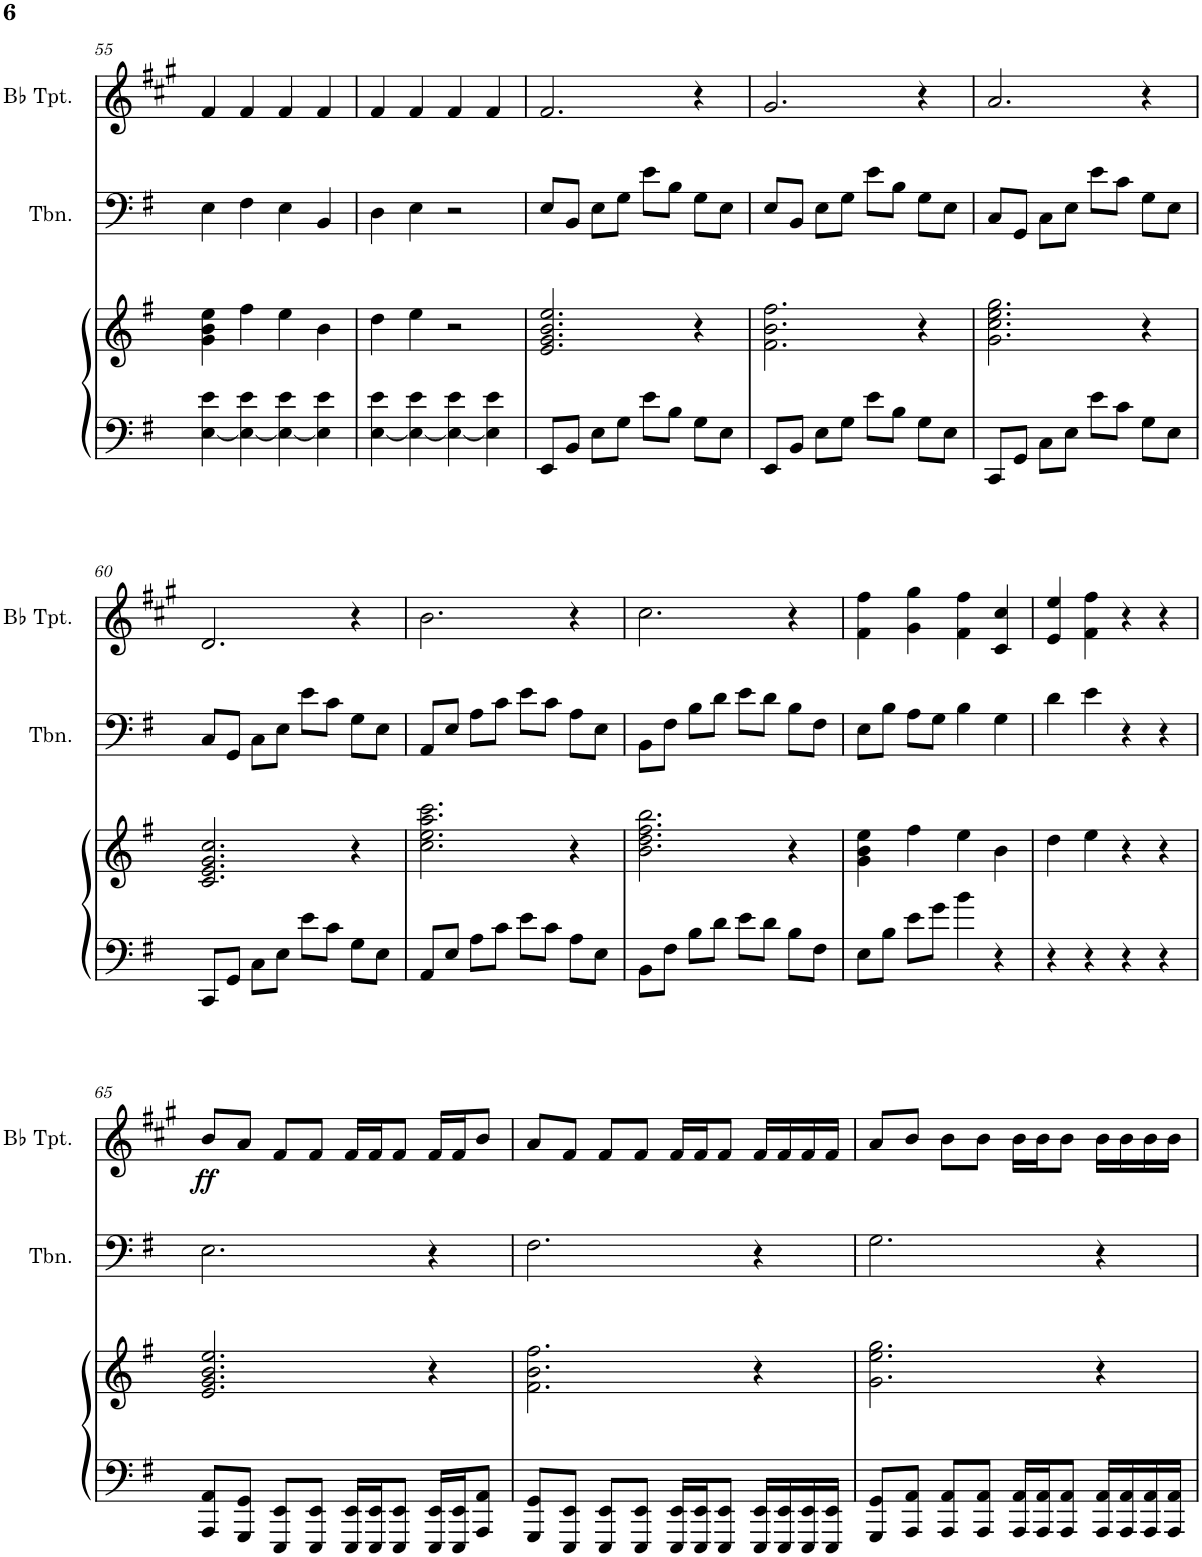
**kern	**kern	**kern	**kern	**dynam
*part3	*part3	*part2	*part1	*part1
*staff4	*staff3	*staff2	*staff1	*staff1
*I"Grand Piano	*	*I"Trombone	*I"Bb Trumpet	*
*I'Pno	*	*I'Tbn.	*I'Bb Tpt.	*
!!LO:PB:g=z
*clefF4	*clefG2	*clefF4	*clefG2	*
*	*	*	*Trd1c2	*
*k[f#]	*k[f#]	*k[f#]	*k[f#c#g#]	*
*M4/4	*M4/4	*M4/4	*M4/4	*
=55	=55	=55	=55	=55
[4E\ 4e\	4g\ 4b\ 4ee\	4E\	4f#/	.
4E\_ 4e\	4ff#\	4F#\	4f#/	.
4E\_ 4e\	4ee\	4E\	4f#/	.
4E\] 4e\	4b\	4BB/	4f#/	.
=56	=56	=56	=56	=56
[4E\ 4e\	4dd\	4D\	4f#/	.
4E\_ 4e\	4ee\	4E\	4f#/	.
4E\_ 4e\	2r	2r	4f#/	.
4E\] 4e\	.	.	4f#/	.
=57	=57	=57	=57	=57
8EE/L	2.e/ 2.g/ 2.b/ 2.ee/	8E/L	2.f#/	.
8BB/J	.	8BB/J	.	.
8E\L	.	8E\L	.	.
8G\J	.	8G\J	.	.
8e\L	.	8e\L	.	.
8B\J	.	8B\J	.	.
8G\L	4r	8G\L	4r	.
8E\J	.	8E\J	.	.
=58	=58	=58	=58	=58
8EE/L	2.f#\ 2.b\ 2.ff#\	8E/L	2.g#/	.
8BB/J	.	8BB/J	.	.
8E\L	.	8E\L	.	.
8G\J	.	8G\J	.	.
8e\L	.	8e\L	.	.
8B\J	.	8B\J	.	.
8G\L	4r	8G\L	4r	.
8E\J	.	8E\J	.	.
=59	=59	=59	=59	=59
8CC/L	2.g\ 2.cc\ 2.ee\ 2.gg\	8C/L	2.a/	.
8GG/J	.	8GG/J	.	.
8C\L	.	8C\L	.	.
8E\J	.	8E\J	.	.
8e\L	.	8e\L	.	.
8c\J	.	8c\J	.	.
8G\L	4r	8G\L	4r	.
8E\J	.	8E\J	.	.
!!LO:LB:g=z
=60	=60	=60	=60	=60
8CC/L	2.c/ 2.e/ 2.g/ 2.cc/	8C/L	2.d/	.
8GG/J	.	8GG/J	.	.
8C\L	.	8C\L	.	.
8E\J	.	8E\J	.	.
8e\L	.	8e\L	.	.
8c\J	.	8c\J	.	.
8G\L	4r	8G\L	4r	.
8E\J	.	8E\J	.	.
=61	=61	=61	=61	=61
8AA/L	2.cc\ 2.ee\ 2.aa\ 2.ccc\	8AA/L	2.b\	.
8E/J	.	8E/J	.	.
8A\L	.	8A\L	.	.
8c\J	.	8c\J	.	.
8e\L	.	8e\L	.	.
8c\J	.	8c\J	.	.
8A\L	4r	8A\L	4r	.
8E\J	.	8E\J	.	.
=62	=62	=62	=62	=62
8BB\L	2.b\ 2.dd\ 2.ff#\ 2.bb\	8BB\L	2.cc#\	.
8F#\J	.	8F#\J	.	.
8B\L	.	8B\L	.	.
8d\J	.	8d\J	.	.
8e\L	.	8e\L	.	.
8d\J	.	8d\J	.	.
8B\L	4r	8B\L	4r	.
8F#\J	.	8F#\J	.	.
=63	=63	=63	=63	=63
8E\L	4g\ 4b\ 4ee\	8E\L	4f#\ 4ff#\	.
8B\J	.	8B\J	.	.
8e\L	4ff#\	8A\L	4g#\ 4gg#\	.
8g\J	.	8G\J	.	.
4b\	4ee\	4B\	4f#\ 4ff#\	.
4r	4b\	4G\	4c#/ 4cc#/	.
=64	=64	=64	=64	=64
4r	4dd\	4d\	4e/ 4ee/	.
4r	4ee\	4e\	4f#\ 4ff#\	.
4r	4r	4r	4r	.
4r	4r	4r	4r	.
!!LO:LB:g=z
=65	=65	=65	=65	=65
!	!	!	!	!LO:DY:b
8AAA/ 8AA/L	2.e/ 2.g/ 2.b/ 2.ee/	2.E\	8b/L	ff
8GGG/ 8GG/J	.	.	8a/J	.
8EEE/ 8EE/L	.	.	8f#/L	.
8EEE/ 8EE/J	.	.	8f#/J	.
16EEE/ 16EE/LL	.	.	16f#/LL	.
16EEE/ 16EE/J	.	.	16f#/J	.
8EEE/ 8EE/J	.	.	8f#/J	.
16EEE/ 16EE/LL	4r	4r	16f#/LL	.
16EEE/ 16EE/J	.	.	16f#/J	.
8AAA/ 8AA/J	.	.	8b/J	.
=66	=66	=66	=66	=66
8GGG/ 8GG/L	2.f#\ 2.b\ 2.ff#\	2.F#\	8a/L	.
8EEE/ 8EE/J	.	.	8f#/J	.
8EEE/ 8EE/L	.	.	8f#/L	.
8EEE/ 8EE/J	.	.	8f#/J	.
16EEE/ 16EE/LL	.	.	16f#/LL	.
16EEE/ 16EE/J	.	.	16f#/J	.
8EEE/ 8EE/J	.	.	8f#/J	.
16EEE/ 16EE/LL	4r	4r	16f#/LL	.
16EEE/ 16EE/	.	.	16f#/	.
16EEE/ 16EE/	.	.	16f#/	.
16EEE/ 16EE/JJ	.	.	16f#/JJ	.
=67	=67	=67	=67	=67
8GGG/ 8GG/L	2.g\ 2.ee\ 2.gg\	2.G\	8a/L	.
8AAA/ 8AA/J	.	.	8b/J	.
8AAA/ 8AA/L	.	.	8b\L	.
8AAA/ 8AA/J	.	.	8b\J	.
16AAA/ 16AA/LL	.	.	16b\LL	.
16AAA/ 16AA/J	.	.	16b\J	.
8AAA/ 8AA/J	.	.	8b\J	.
16AAA/ 16AA/LL	4r	4r	16b\LL	.
16AAA/ 16AA/	.	.	16b\	.
16AAA/ 16AA/	.	.	16b\	.
16AAA/ 16AA/JJ	.	.	16b\JJ	.
=	=	=	=	=
*-	*-	*-	*-	*-
